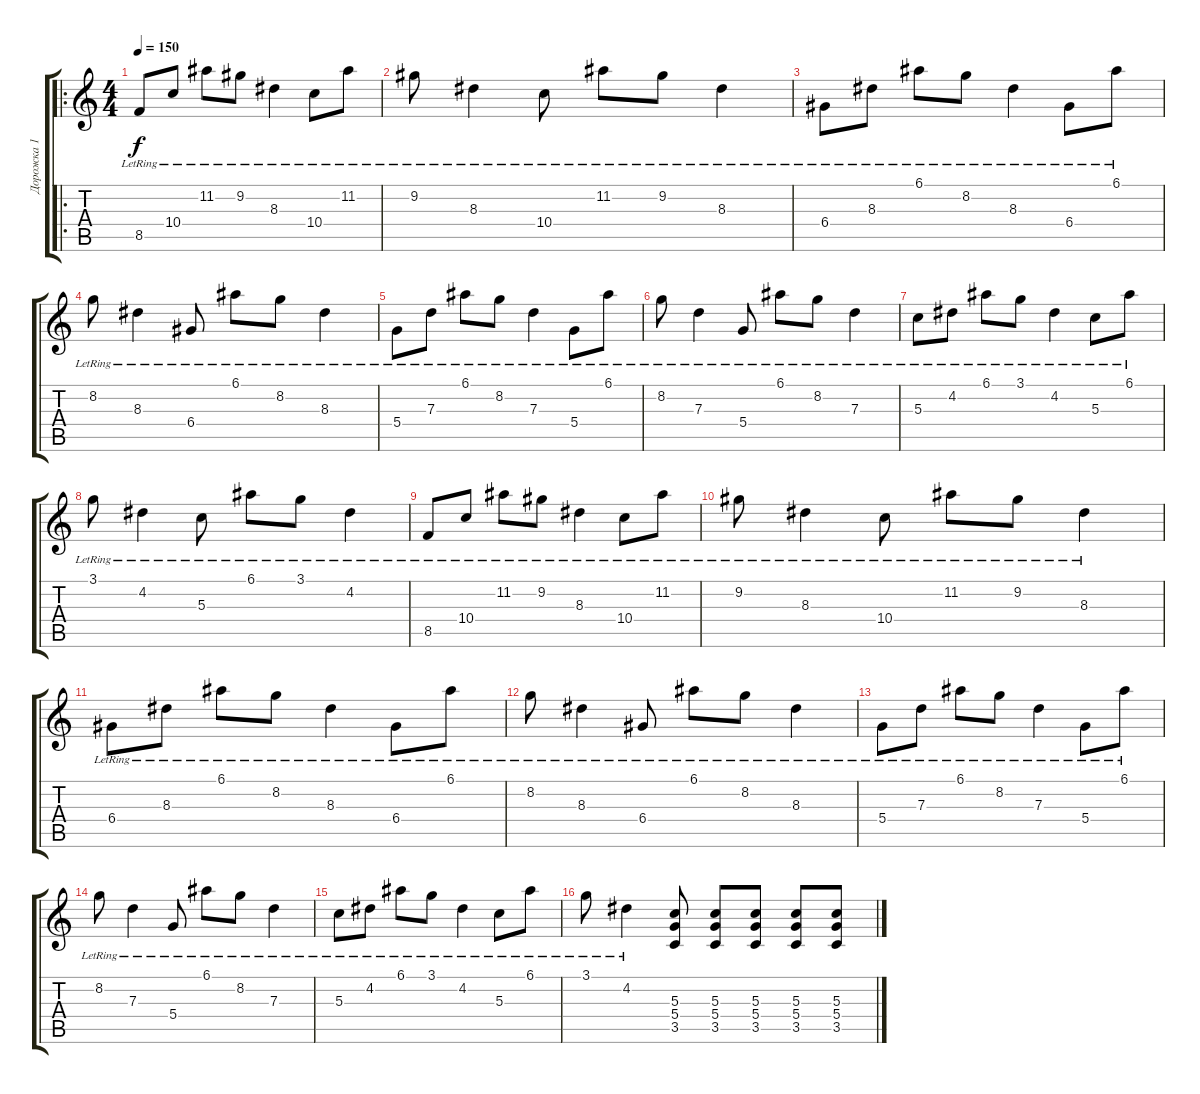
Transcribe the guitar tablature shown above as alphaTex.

\track ("Дорожка 1" "Дорожка 1") {instrument acousticguitarsteel}
\staff {score tabs}
\tuning (E4 B3 G3 D3 A2 E2) {hide}
\ro
\ts (4 4)
\tempo 150
\clef g2
\ks c
8.5{lr}.8{dy f} 10.4{lr}.8 11.2{lr}.8 9.2{lr}.8 8.3{lr}.4 10.4{lr}.8 11.2{lr}.8 |
9.2{lr}.8 8.3{lr}.4 10.4{lr}.8 11.2{lr}.8 9.2{lr}.8 8.3{lr}.4 |
6.4{lr}.8 8.3{lr}.8 6.1{lr}.8 8.2{lr}.8 8.3{lr}.4 6.4{lr}.8 6.1{lr}.8 |
8.2{lr}.8 8.3{lr}.4 6.4{lr}.8 6.1{lr}.8 8.2{lr}.8 8.3{lr}.4 |
5.4{lr}.8 7.3{lr}.8 6.1{lr}.8 8.2{lr}.8 7.3{lr}.4 5.4{lr}.8 6.1{lr}.8 |
8.2{lr}.8 7.3{lr}.4 5.4{lr}.8 6.1{lr}.8 8.2{lr}.8 7.3{lr}.4 |
5.3{lr}.8 4.2{lr}.8 6.1{lr}.8 3.1{lr}.8 4.2{lr}.4 5.3{lr}.8 6.1{lr}.8 |
3.1{lr}.8 4.2{lr}.4 5.3{lr}.8 6.1{lr}.8 3.1{lr}.8 4.2{lr}.4 |
8.5{lr}.8 10.4{lr}.8 11.2{lr}.8 9.2{lr}.8 8.3{lr}.4 10.4{lr}.8 11.2{lr}.8 |
9.2{lr}.8 8.3{lr}.4 10.4{lr}.8 11.2{lr}.8 9.2{lr}.8 8.3{lr}.4 |
6.4{lr}.8 8.3{lr}.8 6.1{lr}.8 8.2{lr}.8 8.3{lr}.4 6.4{lr}.8 6.1{lr}.8 |
8.2{lr}.8 8.3{lr}.4 6.4{lr}.8 6.1{lr}.8 8.2{lr}.8 8.3{lr}.4 |
5.4{lr}.8 7.3{lr}.8 6.1{lr}.8 8.2{lr}.8 7.3{lr}.4 5.4{lr}.8 6.1{lr}.8 |
8.2{lr}.8 7.3{lr}.4 5.4{lr}.8 6.1{lr}.8 8.2{lr}.8 7.3{lr}.4 |
5.3{lr}.8 4.2{lr}.8 6.1{lr}.8 3.1{lr}.8 4.2{lr}.4 5.3{lr}.8 6.1{lr}.8 |
3.1{lr}.8 4.2{lr}.4 (5.3 5.4 3.5).8 (5.3 5.4 3.5).8 (5.3 5.4 3.5).8 (5.3 5.4 3.5).8 (5.3 5.4 3.5).8
